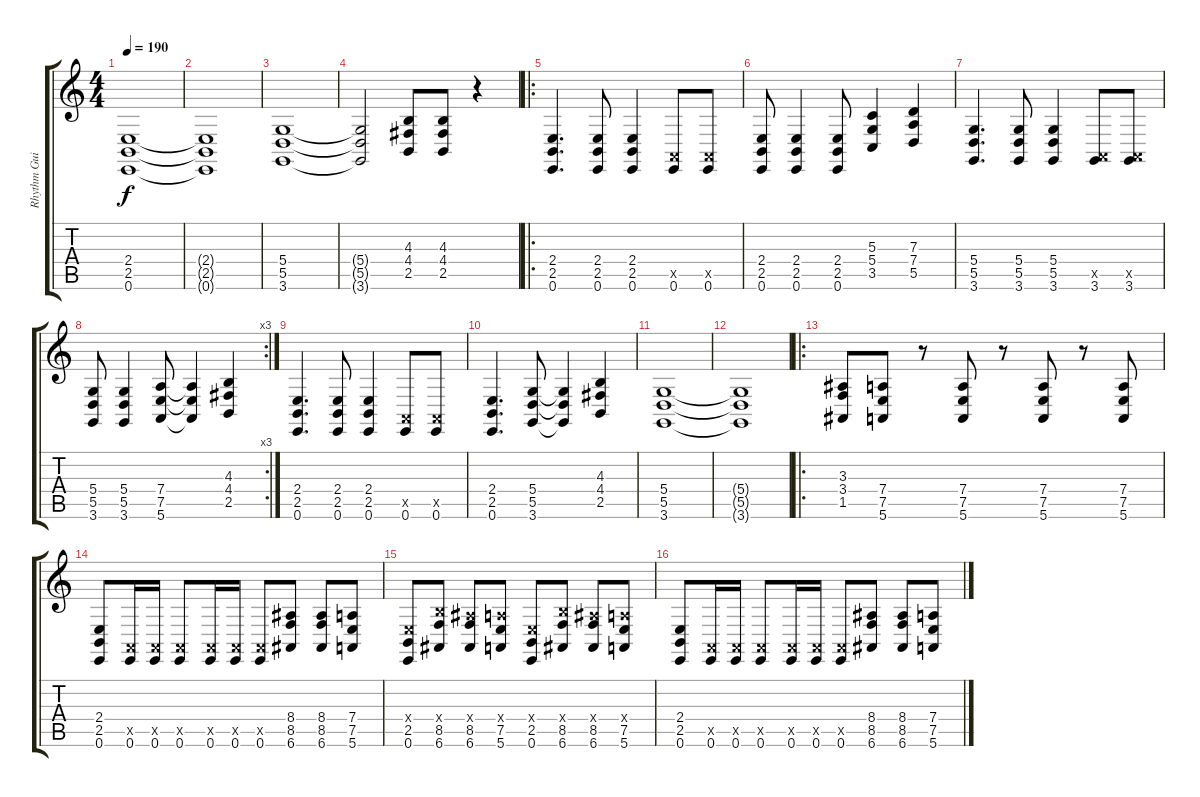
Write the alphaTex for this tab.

\track ("Rhythm Guitar 2" "Rhythm Gui") {mute instrument lead1square}
\staff {score tabs}
\tuning (E4 B3 G3 D3 A2 E2) {hide}
\ts (4 4)
\tempo 190
\clef g2
\ks c
(2.4 2.5 0.6).1{dy f} |
(2.4{t} 2.5{t} 0.6{t}).1 |
(5.4 5.5 3.6).1 |
(5.4{t} 5.5{t} 3.6{t}).2 (4.3 4.4 2.5).8 (4.3 4.4 2.5).8 r.4 |
\ro
(2.4 2.5 0.6).4{d} (2.4 2.5 0.6).8 (2.4 2.5 0.6).4 (0.5{x} 0.6).8 (0.5{x} 0.6).8 |
(2.4 2.5 0.6).8 (2.4 2.5 0.6).4 (2.4 2.5 0.6).8 (5.3 5.4 3.5).4 (7.3 7.4 5.5).4 |
(5.4 5.5 3.6).4{d} (5.4 5.5 3.6).8 (5.4 5.5 3.6).4 (0.5{x} 3.6).8 (0.5{x} 3.6).8 |
\rc 3
(5.4 5.5 3.6).8 (5.4 5.5 3.6).4 (7.4 7.5 5.6).8 (7.4{t} 7.5{t} 5.6{t}).4 (4.3 4.4 2.5).4 |
(2.4 2.5 0.6).4{d} (2.4 2.5 0.6).8 (2.4 2.5 0.6).4 (0.5{x} 0.6).8 (0.5{x} 0.6).8 |
(2.4 2.5 0.6).4{d} (5.4 5.5 3.6).8 (5.4{t} 5.5{t} 3.6{t}).4 (4.3 4.4 2.5).4 |
(5.4 5.5 3.6).1 |
(5.4{t} 5.5{t} 3.6{t}).1 |
\ro
(3.3 3.4 1.5).8 (7.4 7.5 5.6).8 r.8 (7.4 7.5 5.6).8 r.8 (7.4 7.5 5.6).8 r.8 (7.4 7.5 5.6).8 |
(2.4 2.5 0.6).8 (0.5{x} 0.6).16 (0.5{x} 0.6).16 (0.5{x} 0.6).8 (0.5{x} 0.6).16 (0.5{x} 0.6).16 (0.5{x} 0.6).8 (8.4 8.5 6.6).8 (8.4 8.5 6.6).8 (7.4 7.5 5.6).8 |
(2.4{x} 2.5 0.6).8 (9.4{x} 8.5 6.6).8 (8.4{x} 8.5 6.6).8 (7.4{x} 7.5 5.6).8 (2.4{x} 2.5 0.6).8 (9.4{x} 8.5 6.6).8 (8.4{x} 8.5 6.6).8 (7.4{x} 7.5 5.6).8 |
(2.4 2.5 0.6).8 (0.5{x} 0.6).16 (0.5{x} 0.6).16 (0.5{x} 0.6).8 (0.5{x} 0.6).16 (0.5{x} 0.6).16 (0.5{x} 0.6).8 (8.4 8.5 6.6).8 (8.4 8.5 6.6).8 (7.4 7.5 5.6).8
